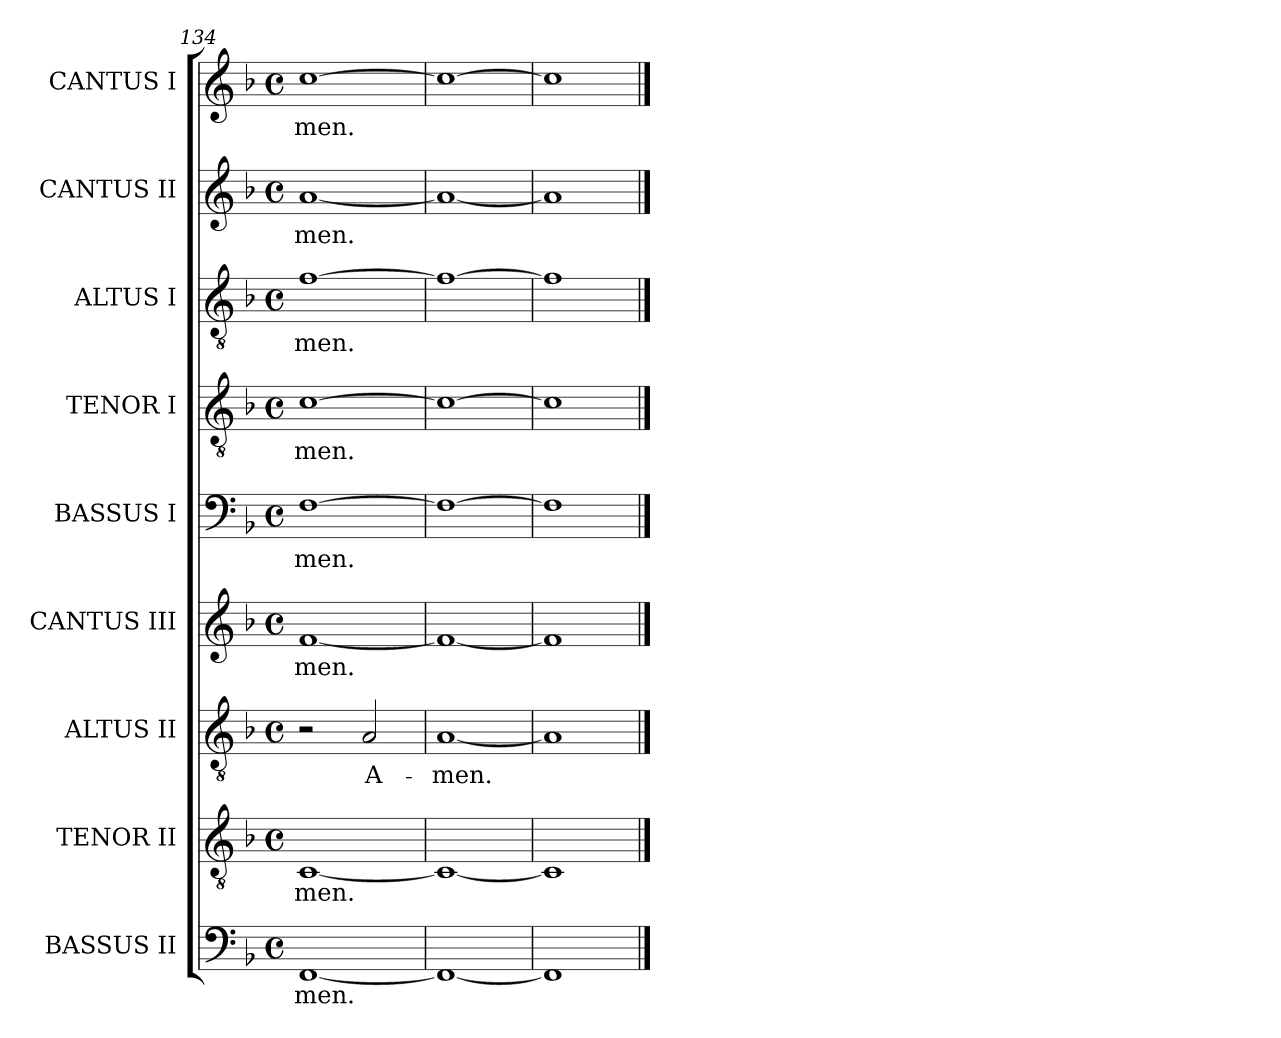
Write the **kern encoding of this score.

**kern	**text	**kern	**text	**kern	**text	**kern	**text	**kern	**text	**kern	**text	**kern	**text	**kern	**text	**kern	**text
*part9	*part9	*part8	*part8	*part7	*part7	*part6	*part6	*part5	*part5	*part4	*part4	*part3	*part3	*part2	*part2	*part1	*part1
*staff9	*staff9	*staff8	*staff8	*staff7	*staff7	*staff6	*staff6	*staff5	*staff5	*staff4	*staff4	*staff3	*staff3	*staff2	*staff2	*staff1	*staff1
*I"BASSUS II	*	*I"TENOR II	*	*I"ALTUS II	*	*I"CANTUS III	*	*I"BASSUS I	*	*I"TENOR I	*	*I"ALTUS I	*	*I"CANTUS II	*	*I"CANTUS I	*
*I'B. II	*	*I'T. II	*	*I'A. II	*	*I'C. III	*	*I'B. I	*	*I'T. I	*	*I'A. I	*	*I'C. II	*	*I'C. I	*
*clefF4	*	*clefGv2	*	*clefGv2	*	*clefG2	*	*clefF4	*	*clefGv2	*	*clefGv2	*	*clefG2	*	*clefG2	*
*	*	*ITrd7c12	*	*ITrd7c12	*	*	*	*	*	*ITrd7c12	*	*ITrd7c12	*	*	*	*	*
*k[b-]	*	*k[b-]	*	*k[b-]	*	*k[b-]	*	*k[b-]	*	*k[b-]	*	*k[b-]	*	*k[b-]	*	*k[b-]	*
*F:	*	*F:	*	*F:	*	*F:	*	*F:	*	*F:	*	*F:	*	*F:	*	*F:	*
*M4/4	*	*M4/4	*	*M4/4	*	*M4/4	*	*M4/4	*	*M4/4	*	*M4/4	*	*M4/4	*	*M4/4	*
*met(c)	*	*met(c)	*	*met(c)	*	*met(c)	*	*met(c)	*	*met(c)	*	*met(c)	*	*met(c)	*	*met(c)	*
=134	=134	=134	=134	=134	=134	=134	=134	=134	=134	=134	=134	=134	=134	=134	=134	=134	=134
!	!LO:LY:b:color=#000000	!	!	!	!	!	!	!	!	!	!	!	!	!	!	!	!
!	!	!	!LO:LY:b:color=#000000	!	!	!	!	!	!	!	!	!	!	!	!	!	!
!	!	!	!	!	!	!	!LO:LY:b:color=#000000	!	!	!	!	!	!	!	!	!	!
!	!	!	!	!	!	!	!	!	!LO:LY:b:color=#000000	!	!	!	!	!	!	!	!
!	!	!	!	!	!	!	!	!	!	!	!LO:LY:b:color=#000000	!	!	!	!	!	!
!	!	!	!	!	!	!	!	!	!	!	!	!	!LO:LY:b:color=#000000	!	!	!	!
!	!	!	!	!	!	!	!	!	!	!	!	!	!	!	!LO:LY:b:color=#000000	!	!
!	!	!	!	!	!	!	!	!	!	!	!	!	!	!	!	!	!LO:LY:b:color=#000000
[<1FFi	-men.	[<1CCi	-men.	2r	.	[<1fi	-men.	[>1Fi	-men.	[>1Ci	-men.	[>1Fi	-men.	[<1ai	-men.	[>1cci	-men.
!	!	!	!	!	!LO:LY:b:color=#000000	!	!	!	!	!	!	!	!	!	!	!	!
.	.	.	.	2AAi/	A-	.	.	.	.	.	.	.	.	.	.	.	.
=135	=135	=135	=135	=135	=135	=135	=135	=135	=135	=135	=135	=135	=135	=135	=135	=135	=135
!	!	!	!	!	!LO:LY:b:color=#000000	!	!	!	!	!	!	!	!	!	!	!	!
1FFi_<	.	1CCi_<	.	[<1AAi	-men.	1fi_<	.	1Fi_>	.	1Ci_>	.	1Fi_>	.	1ai_<	.	1cci_>	.
=136	=136	=136	=136	=136	=136	=136	=136	=136	=136	=136	=136	=136	=136	=136	=136	=136	=136
1FFi]	.	1CCi]	.	1AAi]	.	1fi]	.	1Fi]	.	1Ci]	.	1Fi]	.	1ai]	.	1cci]	.
==	==	==	==	==	==	==	==	==	==	==	==	==	==	==	==	==	==
*-	*-	*-	*-	*-	*-	*-	*-	*-	*-	*-	*-	*-	*-	*-	*-	*-	*-
